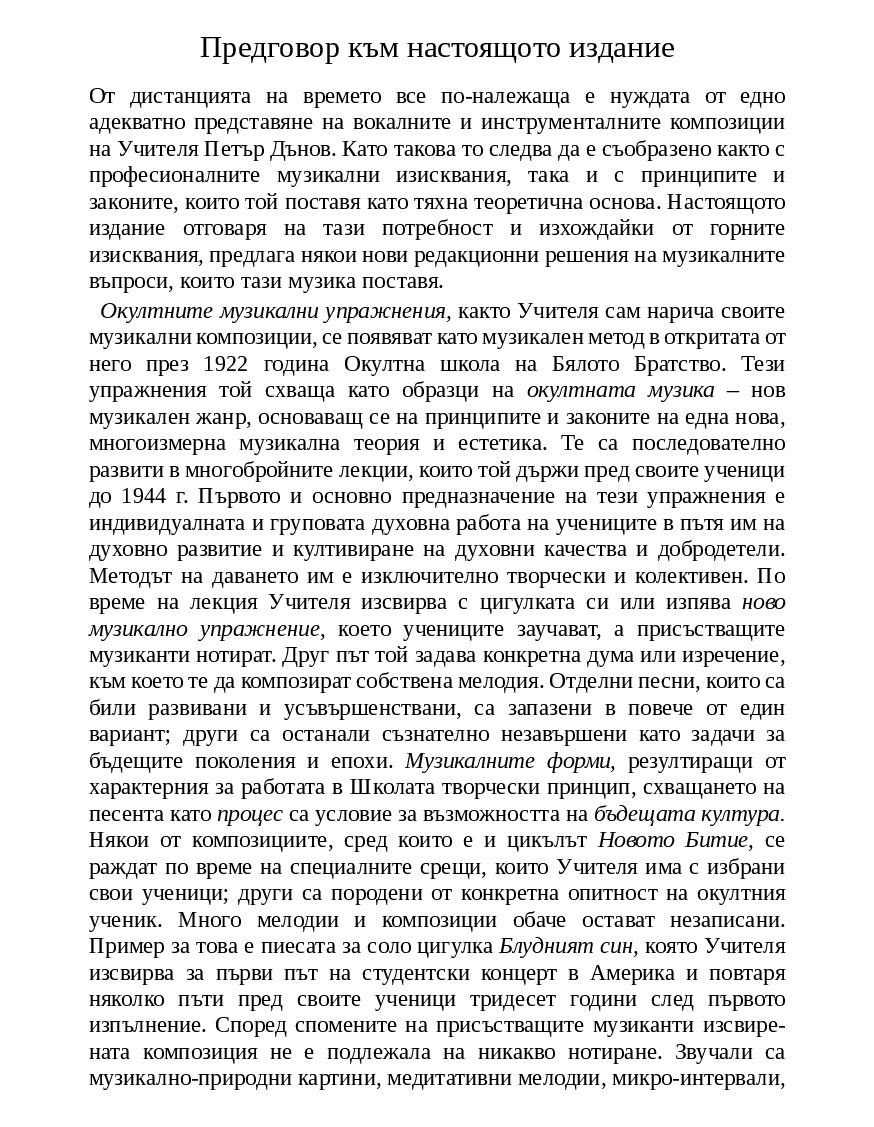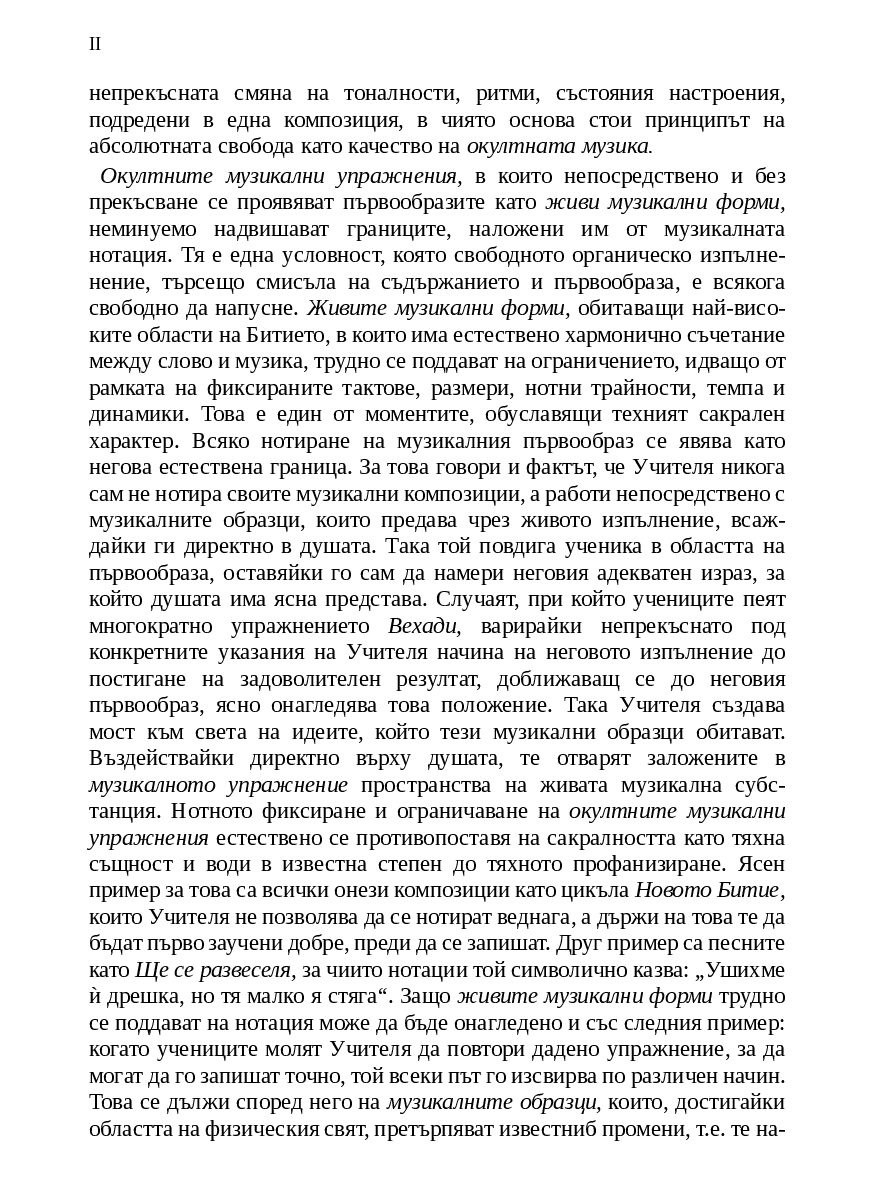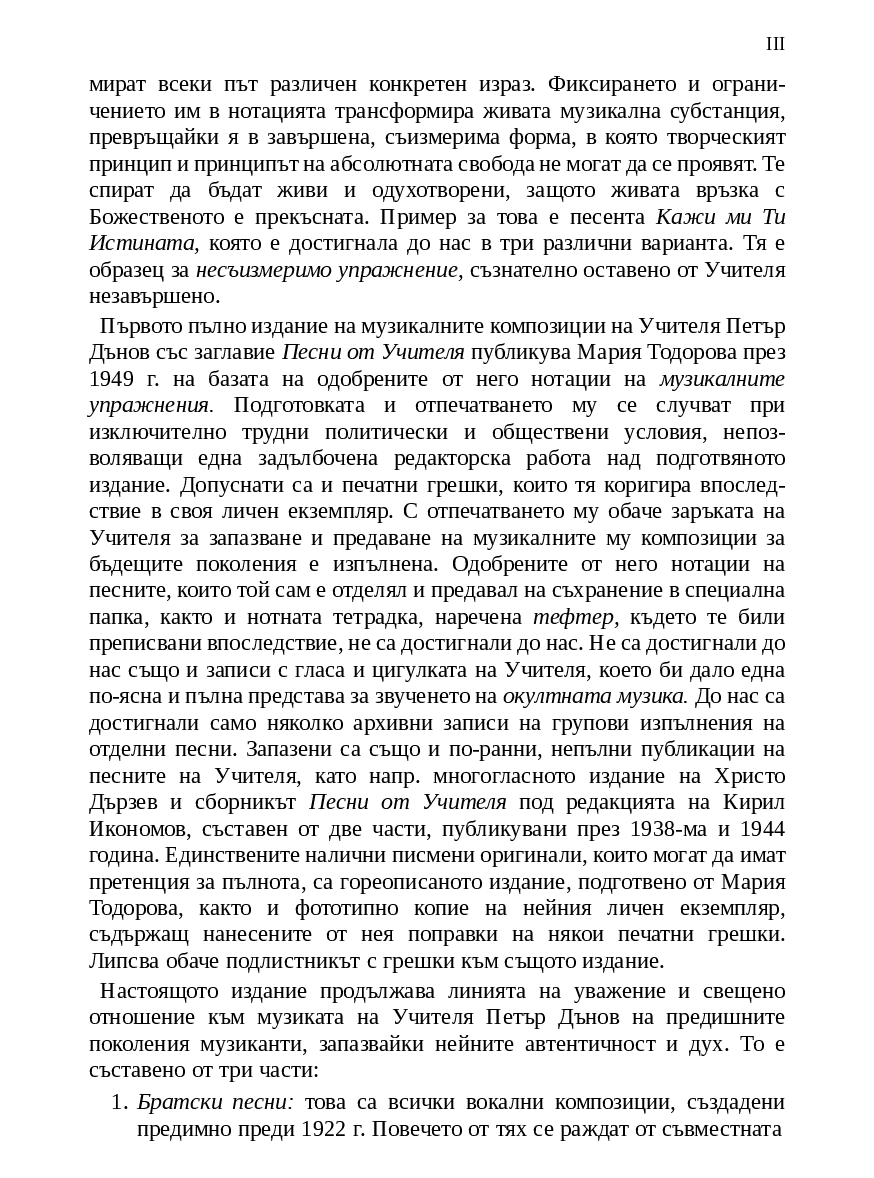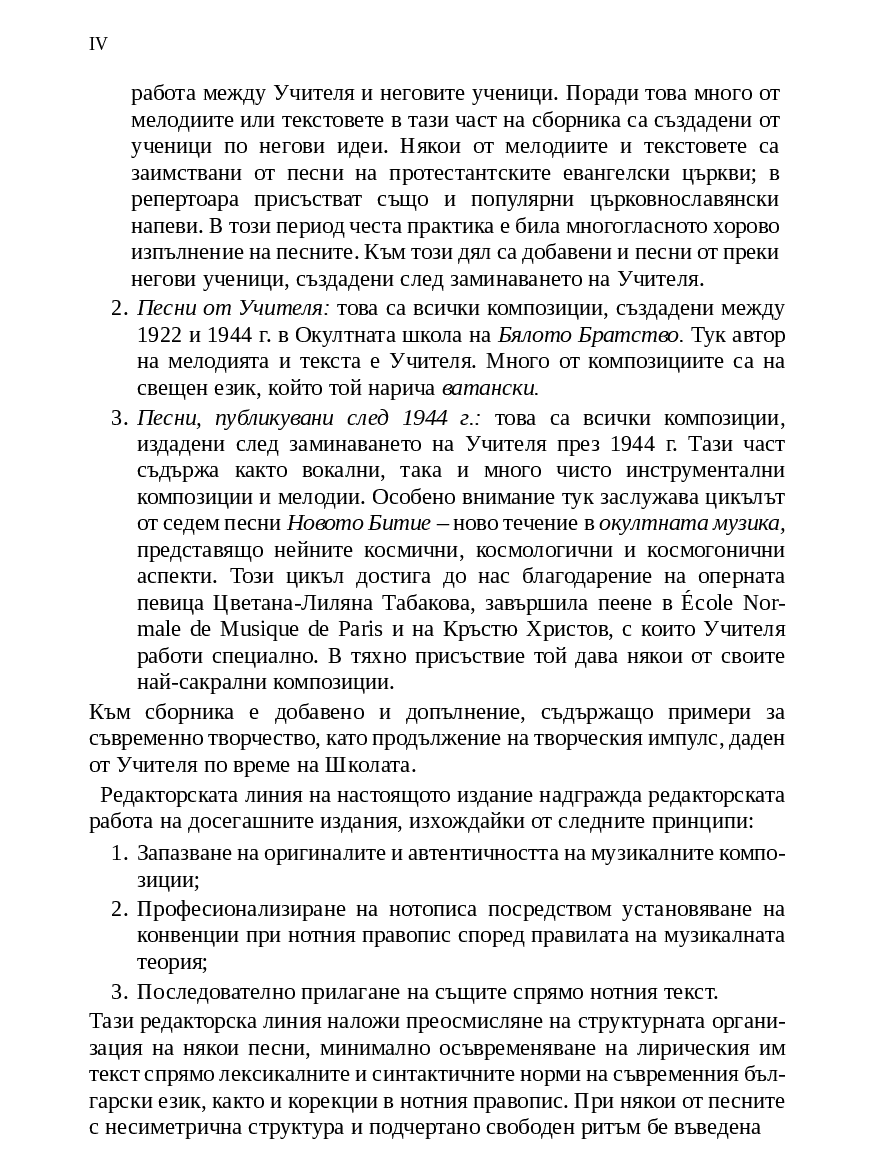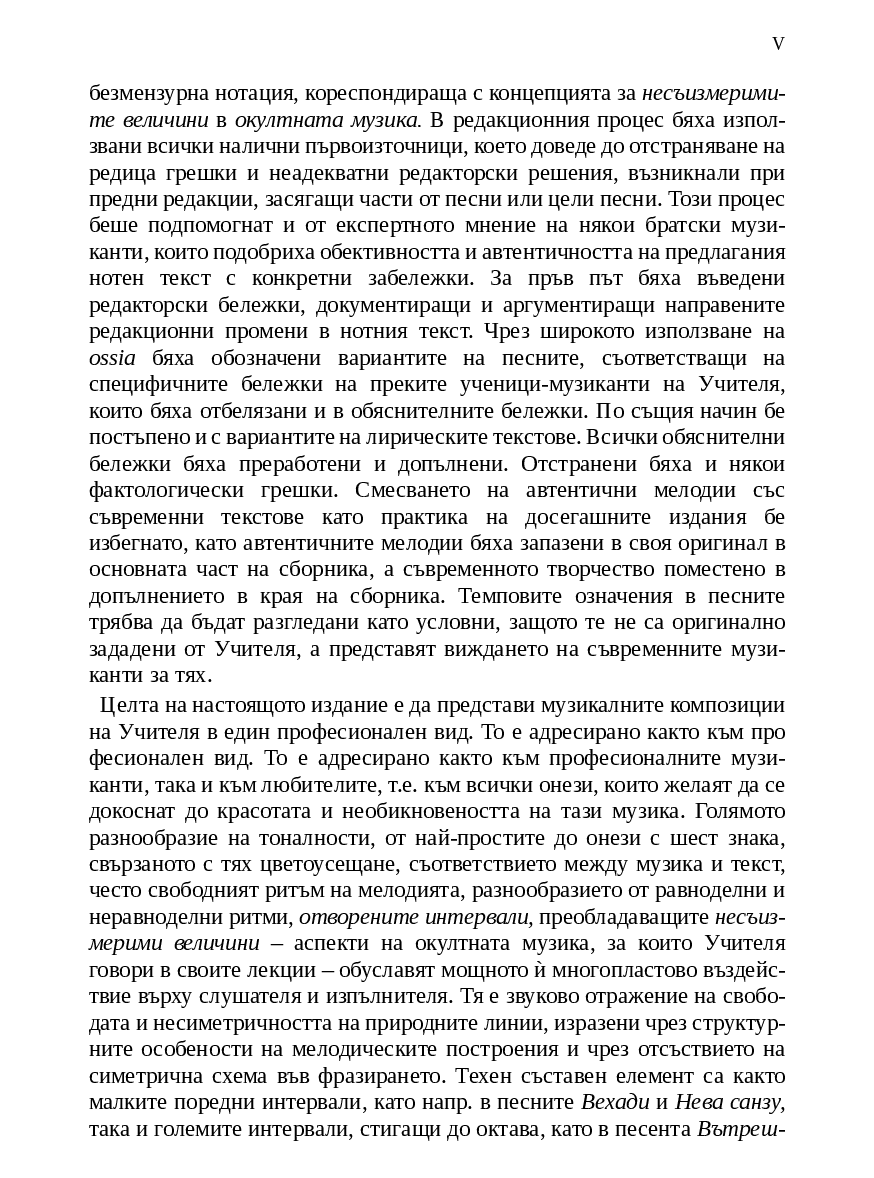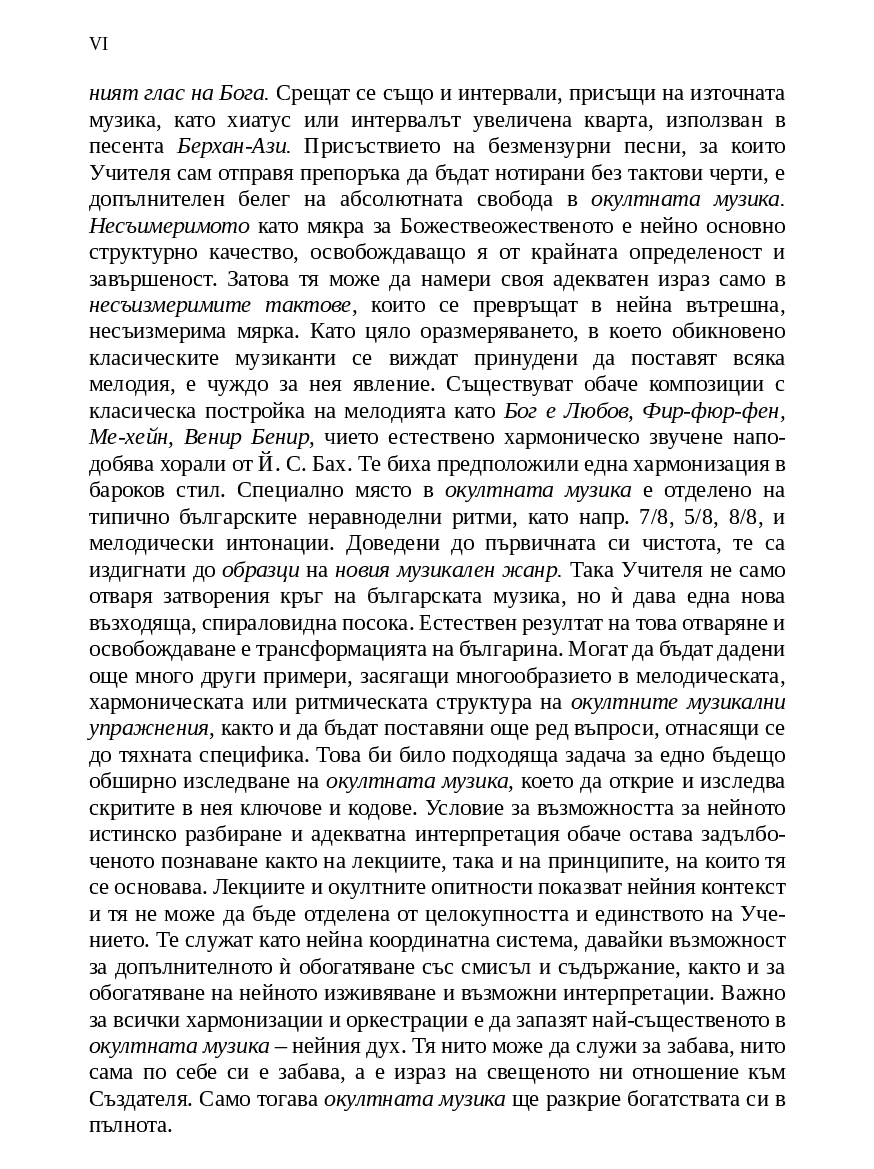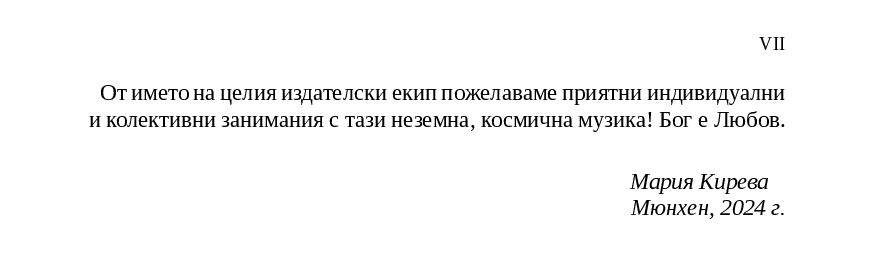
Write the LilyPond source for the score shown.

\version "2.24.4"

% include paper part and global functions
\include "include/globals.ily"

\bookpart {
  \paper {
    print-all-headers = ##t
    print-page-number = ##t
    print-first-page-number = ##f
    page-number-type = #'roman-upper


    % put page numbers on the bottom
    oddHeaderMarkup = \markup {

      \fill-line {
        """"
        \if \should-print-page-number  \abs-fontsize #9 {
          \fromproperty #'page:page-number-string

        }
      }
    }
    evenHeaderMarkup = \markup {

      \fill-line {
        \if \should-print-page-number \abs-fontsize #9 {
          \fromproperty #'page:page-number-string
          ""
        }
      }
    }

    oddFooterMarkup = \markup ""

    evenFooterMarkup = ""
    left-margin = 1.5\cm
    right-margin = 1.5\cm
    top-margin = 1\cm
    bottom-margin = 1.2\cm
    ragged-bottom = ##t % do not spread the staves to fill the whole vertical space
    top-markup-spacing.basic-distance = 8\mm
    top-system-spacing.basic-distance = 10\mm

    % change distance between staves
    system-system-spacing =
    #'((basic-distance . 16)
       (minimum-distance . 6)
       (padding . 1)
       (stretchability . 12))
  }

  \tocItem \markup "Предговор към настоящото издание"
  \markup \abs-fontsize #15  { \fill-line {"Предговор към настоящото издание"} }

  \markup \abs-fontsize #11 {
    \vspace #1.5 \override #'(baseline-skip . 3.4)
    \justify {


      От дистанцията на времето все по-належаща е нуждата от едно адекватно представяне на вокалните и инструменталните композиции на Учителя Петър Дънов. Като такова то следва да е съобразено както с професионалните музикални изисквания, така и с принципите и законите, които той поставя като тяхна теоретична основа. Настоящото издание отговаря на тази потребност и изхождайки от горните изисквания, предлага някои нови редакционни решения на музикалните въпроси, които тази музика поставя.



    }
  }

  \markup \abs-fontsize #11 {
    \vspace #0.9  \override #'(baseline-skip . 3.4)
    \justify {
      \hspace #1.5
      \italic {Окултните} \italic {музикални} \italic {упражнения,} както Учителя сам нарича своите музикални композиции, се появяват като музикален метод в откритата от него през 1922 година Окултна школа на Бялото Братство. Тези упражнения той схваща като образци на \italic {окултната} \italic {музика} – нов музикален жанр, основаващ се на принципите и законите на една нова, многоизмерна музикална теория и естетика. Те са последователно развити в многобройните лекции, които той държи пред своите ученици до 1944 г. Първото и основно предназначение на тези упражнения е индивидуалната и груповата духовна работа на учениците в пътя им на духовно развитие и култивиране на духовни качества и добродетели. Методът на даването им е изключително творчески и колективен. По време на лекция Учителя изсвирва с цигулката си или изпява \italic {ново} \italic {музикално} \italic {упражнение,} което учениците заучават, а присъстващите музиканти нотират. Друг път той задава конкретна дума или  изречение, към което те да композират собствена мелодия. Отделни песни, които са били развивани и усъвършенствани, са запазени в повече от един вариант; други са останали съзнателно незавършени като задачи за бъдещите поколения и епохи.  \italic {Музикалните} \italic {форми,} резултиращи от характерния за работата в Школата творчески принцип, схващането на песента като \italic {процес} са условие за възможността на \italic {бъдещата} \italic {култура.} Някои от композициите, сред които е и цикълът \italic {Новото} \italic {Битие,} се раждат по време на специалните срещи, които Учителя има с избрани свои ученици; други са породени от конкретна опитност на окултния ученик. Много мелодии и композиции обаче остават незаписани. Пример за това е пиесата за соло цигулка \italic {Блудният} \italic {син,} която Учителя изсвирва за първи път на студентски концерт в Америка и повтаря няколко пъти пред своите ученици тридесет години след първото изпълнение. Според спомените на присъстващите музиканти изсвире- ната композиция не е подлежала на никакво нотиране. Звучали са музикално-природни картини, медитативни мелодии, микро-интервали,


    }
  }

  \markup \abs-fontsize #11 {
    \override #'(baseline-skip . 3.4)
    \justify {

      непрекъсната смяна на тоналности, ритми, състояния настроения, подредени в една композиция, в чиято основа стои принципът на абсолютната свобода като качество на \italic{окултната} \italic {музика.}

    }
  }

  \markup \abs-fontsize #11 {
    \vspace #0.9  \override #'(baseline-skip . 3.4)
    \justify {
      \hspace #1.5

      \italic{Окултните} \italic{музикални} \italic{упражнения,} в които непосредствено и без прекъсване се проявяват първообразите като \italic{живи} \italic{музикални} \italic{форми,} неминуемо надвишават границите, наложени им от музикалната нотация. Тя е една условност, която свободното органическо изпълне- нение, търсещо смисъла на съдържанието и първообраза, е всякога свободно да напусне.  \italic{Живите} \italic{музикални} \italic{форми,} обитаващи най-висо- ките области на Битието, в които има естествено хармонично съчетание между слово и музика, трудно се поддават на ограничението, идващо от рамката на фиксираните тактове, размери, нотни трайности, темпа и динамики. Това е един от моментите, обуславящи техният сакрален характер. Всяко нотиране на музикалния първообраз се явява като негова естествена граница. За това говори и фактът, че Учителя никога сам не нотира своите музикални композиции, а работи непосредствено с  музикалните образци, които предава чрез живото изпълнение, всаж- дайки ги директно в душата. Така той  повдига ученика в областта на първообраза, оставяйки го сам да намери неговия адекватен израз, за който душата има ясна представа. Случаят, при който учениците пеят многократно упражнението \italic{Вехади,} варирайки непрекъснато под конкретните указания на Учителя начина на неговото изпълнение до постигане на задоволителен резултат, доближаващ се до неговия първообраз, ясно онагледява това положение. Така Учителя създава мост към света на идеите, който тези музикални образци обитават. Въздействайки директно върху душата, те отварят заложените в \italic{музикалното} \italic{упражнение} пространства на живата музикална субс- танция. Нотното фиксиране и ограничаване на \italic{окултните} \italic{музикални} \italic{упражнения} естествено се противопоставя на сакралността като тяхна същност и води в известна степен до тяхното профанизиране. Ясен пример за това са всички онези композиции като цикъла \italic{Новото} \italic{Битие,} които Учителя не позволява да се нотират веднага, а държи на това те да бъдат първо заучени добре, преди да се запишат. Друг пример са песните като \italic{Ще} \italic{се }\italic{развеселя,} за чиито нотации той символично казва: „Ушихме ѝ дрешка, но тя малко я стяга“. Защо \italic{живите} \italic{музикални} \italic{форми} трудно се поддават на нотация може да бъде онагледено и със следния пример: когато учениците молят Учителя да повтори дадено упражнение, за да могат да го запишат точно, той всеки път го изсвирвa по различен начин. Това се дължи според него на  \italic{музикалните} \italic{образци,} които, достигайки областта на физическия свят, претърпяват известниб промени, т.е. те на-

    }
  }

  \markup \abs-fontsize #11 {
    \override #'(baseline-skip . 3.4)
    \justify {
      мират всеки път различен конкретен израз. Фиксирането и ограни- чението им в нотацията трансформира живата музикална субстанция, превръщайки я в завършена, съизмерима форма, в която творческият принцип и принципът на абсолютната свобода не могат да се проявят. Те спират да бъдат живи и одухотворени, защото живата връзка с Божественото е прекъсната. Пример за това е песента \italic{Кажи} \italic{ми} \italic{Ти} \italic{Истината,} която е достигнала до нас в три различни варианта. Тя е образец за \italic{несъизмеримо упражнение,} съзнателно оставено от Учителя незавършено.
    }
  }

  \markup \abs-fontsize #11 {
    \vspace #0.9  \override #'(baseline-skip . 3.4)
    \justify {
      \hspace #1.5
      Първото пълно издание на музикалните композиции на Учителя Петър Дънов със заглавие \italic {Песни} \italic {от} \italic {Учителя} публикува Мария Тодорова през 1949 г. на базата на одобрените от него нотации на \italic {музикалните} \italic {упражнения.} Подготовката и отпечатването му се случват при изключително трудни политически и обществени условия, непоз- воляващи една задълбочена редакторска работа над подготвяното издание. Допуснати са и печатни грешки, които тя коригира впослед- ствие в своя личен екземпляр. С отпечатването му обаче заръката на Учителя за запазване и предаване на музикалните му композиции за бъдещите поколения е изпълнена. Одобрените от него нотации на песните, които той сам е отделял и предавал на съхранение в специална папка, както и нотната тетрадка, наречена \italic {тефтер,} където те били преписвани впоследствие, не са достигнали до нас. Не са достигнали до нас също и записи с гласа и цигулката на Учителя, което би дало една по-ясна и пълна представа за звученето на \italic {окултната} \italic {музика.} До нас са достигнали само няколко архивни записи на групови изпълнения на отделни песни. Запазени са също и по-ранни, непълни публикации на песните на Учителя, като напр. многогласното издание на Христо Дързев и сборникът \italic {Песни} \italic {от} \italic {Учителя} под редакцията на Кирил Икономов, съставен от две части, публикувани през 1938-ма и 1944 година. Единствените налични писмени оригинали, които могат да имат претенция за пълнота, са гореописаното издание, подготвено от Мария Тодорова, както и фототипно копие на нейния личен екземпляр, съдържащ нанесените от нея поправки на някои печатни грешки. Липсва обаче подлистникът с грешки към същото издание.
    }
  }
  \markup \abs-fontsize #11 {
    \vspace #0.9  \override #'(baseline-skip . 3.4)
    \justify {
      \hspace #1.5
      Настоящото издание продължава линията на уважение и свещено отношение към музиката на Учителя Петър Дънов на предишните поколения музиканти, запазвайки нейните автентичност и дух. То е съставено от три части:
    }
  }
  \markup  \override #'(line-width . 83.3) \abs-fontsize #11  {
    \override #'(baseline-skip . 3.4)  \vspace #1 \column {
      "    1."
    }
    \hspace #0.5
    \override #'(baseline-skip . 3.4) \column {
      \justify {
        \italic {Братски песни: } това са всички вокални композиции, създадени предимно преди 1922 г. Повечето от тях се раждат от съвместната
      }
    }
  }

  \markup  \override #'(line-width . 83.3) \abs-fontsize #11  {
    \override #'(baseline-skip . 3.4) \column {
      "      "
    }
    \hspace #0.5
    \override #'(baseline-skip . 3.4) \column {
      \justify {
        работа между Учителя и неговите ученици. Поради това много от мелодиите или текстовете в тази част на сборника са създадени от ученици по негови идеи. Някои от мелодиите  и текстовете са заимствани от песни на протестантските евангелски църкви; в репертоара присъстват също и популярни църковнославянски напеви. В този период честа практика е била многогласното хорово изпълнение на песните. Към този дял са добавени и песни от преки негови ученици, създадени след заминаването на Учителя.
      }
    }
  }

  \markup \override #'(line-width . 83.3) \abs-fontsize #11 {
    \vspace #0.9  \override #'(baseline-skip . 3.4) \column {
      "    2."
    }
    \hspace #0.5
    \override #'(baseline-skip . 3.4) \column {
      \justify {
        \italic { Песни от Учителя: } това са всички композиции, създадени между 1922 и 1944 г. в Окултната школа на \italic {Бялото}
        \italic {Братство.} Тук автор на мелодията и текста е Учителя. Много от композициите са на свещен език, който той
        нарича \italic {ватански.}
      }
    }
  }

  \markup \override #'(line-width . 83.3) \abs-fontsize #11 {
    \vspace #0.9  \override #'(baseline-skip . 3.4) \column {
      "    3."
    }
    \hspace #0.5
    \override #'(baseline-skip . 3.4) \column {
      \justify {
        \italic {Песни, публикувани след 1944 г.:  } това са всички композиции, издадени след заминаването на Учителя през 1944 г.
        Тази част съдържа както вокални, така и много чисто инструментални композиции и мелодии. Особено внимание тук заслужава цикълът от седем песни \italic {Новото} \italic{Битие} – ново течение в \italic {окултната} \italic {музика,} представящо нейните космични, космологични и космогонични аспекти. Този цикъл достига до нас благодарение на оперната певица Цветана-Лиляна Табакова, завършила пеене в École Nor- male de Musique de Paris и на Кръстю Христов, с които Учителя работи специално. В тяхно присъствие той дава някои от своите най-сакрални композиции.
      }
    }
  }
  \markup \abs-fontsize #11 {
    \vspace #0.9 \override #'(baseline-skip . 3.4)
    \justify {
      Към сборника е добавено и допълнение, съдържащо примери за съвременно творчество, като продължение на творческия импулс, даден от Учителя по време на Школата.
    }
  }

  \markup \abs-fontsize #11 {
    \vspace #0.9  \override #'(baseline-skip . 3.4)
    \justify {
      \hspace #1.5
      Редакторската линия на настоящото издание надгражда редакторската работа на досегашните издания, изхождайки от следните принципи:
    }
  }


  \markup \override #'(line-width . 83.3) \abs-fontsize #11 {
    \override #'(baseline-skip . 3.4) \vspace #1 \column {
      "    1."
    }
    \hspace #0.5
    \override #'(baseline-skip . 3.4) \column {
      \justify {
        Запазване на оригиналите и автентичността на музикалните компо- зиции;
      }
    }
  }
  \markup \override #'(line-width . 83.3) \abs-fontsize #11 {
    \vspace #0.9  \override #'(baseline-skip . 3.4) \column {
      "    2."
    }
    \hspace #0.5
    \override #'(baseline-skip . 3.4) \column {
      \justify {
        Професионализиране на нотописа посредством установяване на конвенции при нотния правопис според правилата на музикалната теория;
      }
    }
  }

  \markup \override #'(line-width . 83.3) \abs-fontsize #11 {
    \vspace #0.9 \override #'(baseline-skip . 3.4) \column {
      "    3."
    }
    \hspace #0.5
    \override #'(baseline-skip . 3.4) \column {
      \justify {
        Последователно прилагане на същите спрямо нотния текст.
      }
    }
  }

  \markup \abs-fontsize #11 {
    \vspace #0.9  \override #'(baseline-skip . 3.4)
    \justify {
      Tази редакторска линия наложи преосмисляне на структурната органи- зация на някои песни, минимално осъвременяване на лирическия им текст спрямо лексикалните и синтактичните норми на съвременния бъл- гарски език, както и корекции в нотния правопис. При някои от песните с несиметрична структура и подчертано свободен ритъм бе въведена

    }
  }
  \markup \abs-fontsize #11 {
    \vspace #1  \override #'(baseline-skip . 3.4)
    \justify {
      безмензурна нотация, кореспондираща с концепцията за \italic"несъизмерими-" \italic"те" \italic"величини" в \italic"окултната" \italic"музика." В редакционния процес бяха изпол- звани всички налични първоизточници, което доведе до отстраняване на редица грешки и неадекватни редакторски решения, възникнали при предни редакции, засягащи части от песни или цели песни. Този процес беше подпомогнат и от експертното мнение на някои братски музи- канти, които подобриха обективността и автентичността на предлагания нотен текст с конкретни забележки. За пръв път бяха въведени редакторски бележки, документиращи и аргументиращи направените редакционни промени в нотния текст. Чрез широкото използване на \italic {ossia} бяха обозначени вариантите на песните, съответстващи на специфичните бележки на преките ученици-музиканти на Учителя, които бяха отбелязани и в обяснителните бележки. По същия начин бе постъпено и с вариантите на лирическите текстове. Всички обяснителни бележки бяха преработени и допълнени. Отстранени бяха и някои фактологически грешки. Смесването на автентични мелодии със съвременни текстове като практика на досегашните издания бе избегнато, като автентичните мелодии бяха запазени в своя оригинал в основната част на сборника, а съвременното творчество поместено в допълнението в края на сборника. Темповите означения в песните трябва да бъдат разгледани като условни, защото те не са оригинално зададени от Учителя, а представят виждането на съвременните музи- канти за тях.

    }
  }
  \markup \abs-fontsize #11 {
    \vspace #1.1 \override #'(baseline-skip . 3.4)
    \justify {
      \hspace #1.5

      Целта на настоящото издание е да представи музикалните композиции на Учителя в един професионален вид. То е адресирано както към про фесионален вид. То е адресирано както към професионалните музи- канти, така и към любителите, т.е. към всички онези, които желаят да се докоснат до красотата и необикновеността на тази музика. Голямото разнообразие на тоналности, от най-простите до онези с шест знака, свързаното с тях цветоусещане, съответствието между музика и текст, често свободният ритъм на мелодията, разнообразието от равноделни и неравноделни ритми, \italic {отворените} \italic {интервали,} преобладаващите \italic {несъиз-} \italic {мерими} \italic {величини} – аспекти на окултната музика, за които Учителя говори в своите лекции – обуславят мощното ѝ многопластово въздейс- твие върху слушателя и изпълнителя. Тя е звуково отражение на свобо- дата и несиметричността на природните линии, изразени чрез структур- ните особености на мелодическите построения и чрез отсъствието на симетрична схема във фразирането. Техен съставен елемент са както малките поредни интервали, като напр. в песните \italic {Вехади} и \italic {Нева санзу,} така и големите интервали, стигащи до октава, като в песента  \italic {Вътреш- }
    }
  }


  \markup \abs-fontsize #11 {
    \override #'(baseline-skip . 3.4)
    \justify {

      \italic {ният глас на Бога.} Срещат се също и интервали, присъщи на източната музика, като хиатус или интервалът увеличена кварта, използван в песента \italic {Берхан-Ази.} Присъствието на безмензурни песни, за които Учителя сам отправя препоръка да бъдат нотирани без тактови черти, е допълнителен белег на абсолютната свобода в \italic {окултната} \italic {музика.} \italic {Несъимеримото} като мякра за Божествеожественото е нейнo основно структурно качество, освобождаващо я от крайната определеност и завършеност. Затова тя може да намери своя адекватен израз само в \italic {несъизмеримите} \italic {тактове,} които се превръщат в нейна вътрешна, несъизмерима мярка. Като цяло оразмеряването, в което обикновено класическите музиканти се виждат принудени да поставят всяка мелодия, е чуждо за нея явление. Съществуват обаче композиции с класическа постройка на мелодията като \italic {Бог e Любов,} \italic {Фир-фюр-фен,} \italic {Ме-хейн,} \italic {Венир} \italic{ Бенир,} чието естествено  хармоническо звучене напо- добява хорали от Й. С. Бах. Те биха предположили една хармонизация в бароков стил. Специално място в \italic {окултната} \italic {музика} е отделено на типично българските неравноделни ритми, като напр. 7/8, 5/8, 8/8, и мелодически интонации. Доведени до първичната си чистота, те са издигнати до \italic {образци} на \italic {новия} \italic {музикален} \italic {жанр.} Така Учителя не само отваря затворения кръг на българската музика, но ѝ дава една нова възходяща, спираловидна посока. Естествен резултат на това отваряне и освобождаване е трансформацията на българина. Могат да бъдат дадени още много други примери, засягащи многообразието в мелодическата, хармоническата или ритмическата структура на \italic {окултните} \italic {музикални} \italic {упражнения,} както и да бъдат поставяни още ред въпроси, отнасящи се до тяхната специфика. Това би било подходяща задача за едно бъдещо обширно изследване на \italic {окултната} \italic {музика,} което да открие и изследва скритите в нея ключове и кодове. Условие за възможността за нейното истинско разбиране и адекватна интерпретация обаче остава задълбо- ченото познаване както на лекциите, така и на принципите, на които тя се основава. Лекциите и окултните опитности показват нейния контекст и тя не може да бъде отделена от целокупността и единството на Уче- нието. Те служат като нейна координатна система, давайки възможност за допълнителното ѝ обогатяване със смисъл и съдържание, както и за обогатяване на нейното изживяване и възможни интерпретации. Важно за всички хармонизации и оркестрации е да запазят най-същественото в \italic {окултната} \italic {музика} – нейния дух. Тя нито може да служи за забава, нито сама по себе си е забава, а е израз на свещеното ни отношение към Създателя. Само тогава \italic {окултната} \italic {музика} ще разкрие богатствата си в пълнота.



    }
  }




  \markup \abs-fontsize #11 {
    \override #'(baseline-skip . 3.4)
    \justify {
      \hspace #1.5 От името на целия издателски екип пожелаваме приятни индивидуални и колективни занимания с тази неземна, космична музика! Бог е Любов.
    }
  }

  \markup \abs-fontsize #11 \raise #0 \override #'(baseline-skip . 3.4) {
    \column {
      \line {"  "}
      \line {"  "}
      %\fill-line { "" ""  \italic {"Петър Ганев, София    "} }
      \fill-line { "" ""  \italic {"Мария Кирева   "} }
      \fill-line { "" ""  \italic {"Мюнхен, 2024 г."} }
    }
  }

} % bookpart



% Più mosso
% „Weiße Bruderschaft“